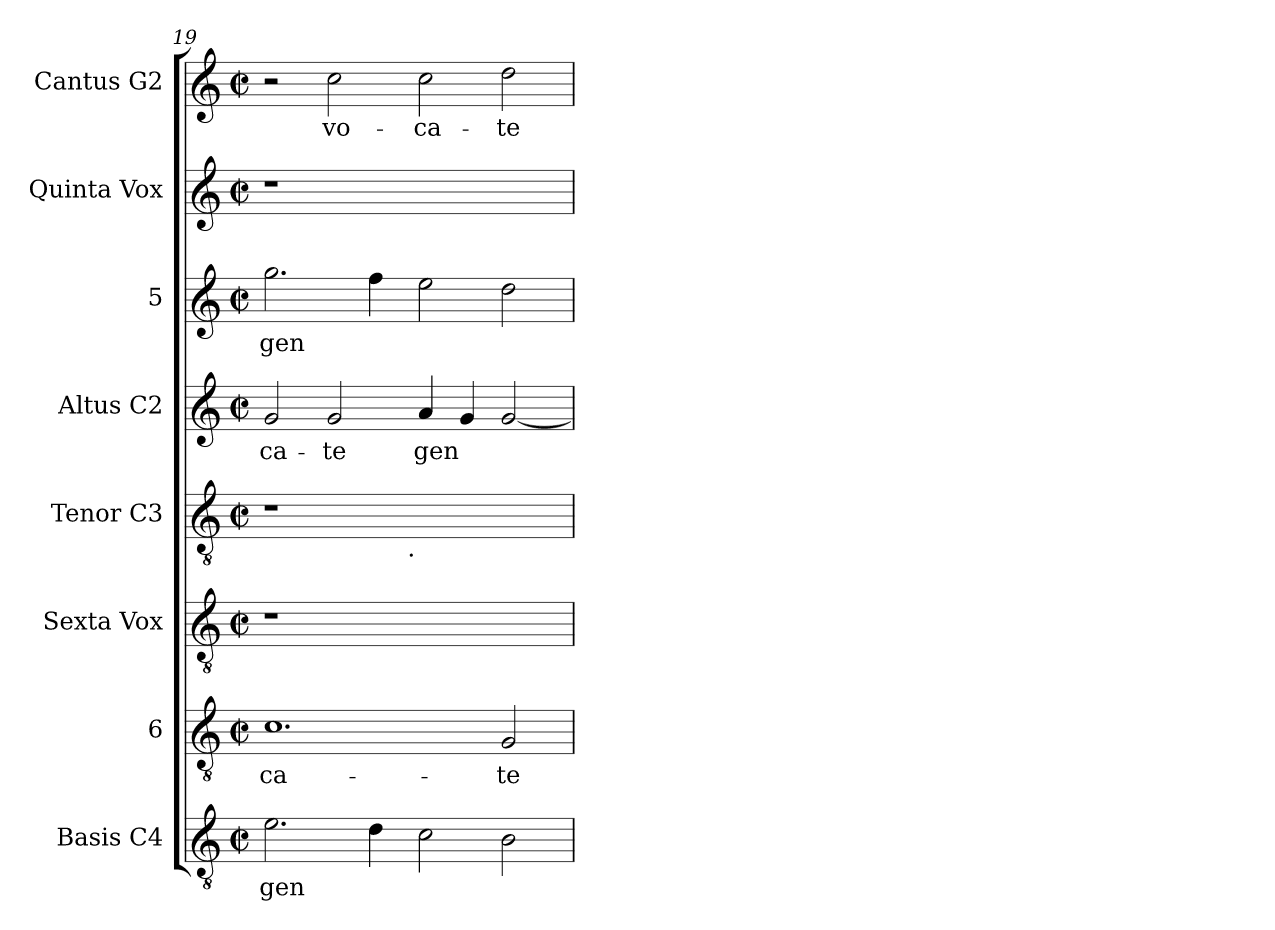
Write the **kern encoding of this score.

**kern	**text	**kern	**text	**kern	**kern	**kern	**text	**kern	**text	**kern	**kern	**text
*part8	*part8	*part7	*part7	*part6	*part5	*part4	*part4	*part3	*part3	*part2	*part1	*part1
*staff8	*staff8	*staff7	*staff7	*staff6	*staff5	*staff4	*staff4	*staff3	*staff3	*staff2	*staff1	*staff1
*I"Basis  C4	*	*I"6	*	*I"Sexta  Vox	*I"Tenor  C3	*I"Altus  C2	*	*I"5	*	*I"Quinta  Vox	*I"Cantus  G2	*
*I'B	*	*	*	*	*I'T	*I'A	*	*	*	*	*I'C	*
*clefGv2	*	*clefGv2	*	*clefGv2	*clefGv2	*clefG2	*	*clefG2	*	*clefG2	*clefG2	*
*k[]	*	*k[]	*	*k[]	*k[]	*k[]	*	*k[]	*	*k[]	*k[]	*
*C:	*	*C:	*	*C:	*C:	*C:	*	*C:	*	*C:	*C:	*
*M2/2	*	*M2/2	*	*M2/2	*M2/2	*M2/2	*	*M2/2	*	*M2/2	*M2/2	*
*met(c|)	*	*met(c|)	*	*met(c|)	*met(c|)	*met(c|)	*	*met(c|)	*	*met(c|)	*met(c|)	*
=19	=19	=19	=19	=19	=19	=19	=19	=19	=19	=19	=19	=19
!	!LO:LY:b:cj	!	!LO:LY:b:cj	!	!	!	!LO:LY:b:cj	!	!LO:LY:b:cj	!	!	!
*	*	*	*	*	*^	*	*	*	*	*	*	*
2.e\	gen-	1.c	-ca-	1r	1r	2ryy	2g/	-ca-	2.gg\	gen-	1r	2r	.
!	!	!	!	!	!	!	!	!LO:LY:b:cj	!	!	!	!	!LO:LY:b:cj
.	.	.	.	.	.	4...ryy	2g/	-te	.	.	.	2cc\	vo-
!	!LO:LY:b:cj	!	!	!	!	!	!	!	!	!LO:LY:b:cj	!	!	!
4d\	--	.	.	.	.	.	.	.	4ff\	--	.	.	.
!	!	!	!	!	!	!LO:TX:b:t=.	!	!	!	!	!	!	!
.	.	.	.	.	.	1ryy	.	.	.	.	.	.	.
!	!LO:LY:b:cj	!	!	!	!	!	!	!LO:LY:b:cj	!	!LO:LY:b:cj	!	!	!LO:LY:b:cj
2c\	--	.	.	1ryy	1ryy	.	4a/	gen-	2ee\	--	1ryy	2cc\	-ca-
!	!	!	!	!	!	!	!	!LO:LY:b:cj	!	!	!	!	!
.	.	.	.	.	.	.	4g/	--	.	.	.	.	.
!	!LO:LY:b:cj	!	!LO:LY:b:cj	!	!	!	!	!LO:LY:b:cj	!	!LO:LY:b:cj	!	!	!LO:LY:b:cj
2B\	--	2G/	-te	.	.	.	[<2g/	--	2dd\	--	.	2dd\	-te
.	.	.	.	.	.	32ryy	.	.	.	.	.	.	.
*	*	*	*	*	*v	*v	*	*	*	*	*	*	*
=	=	=	=	=	=	=	=	=	=	=	=	=
*-	*-	*-	*-	*-	*-	*-	*-	*-	*-	*-	*-	*-
